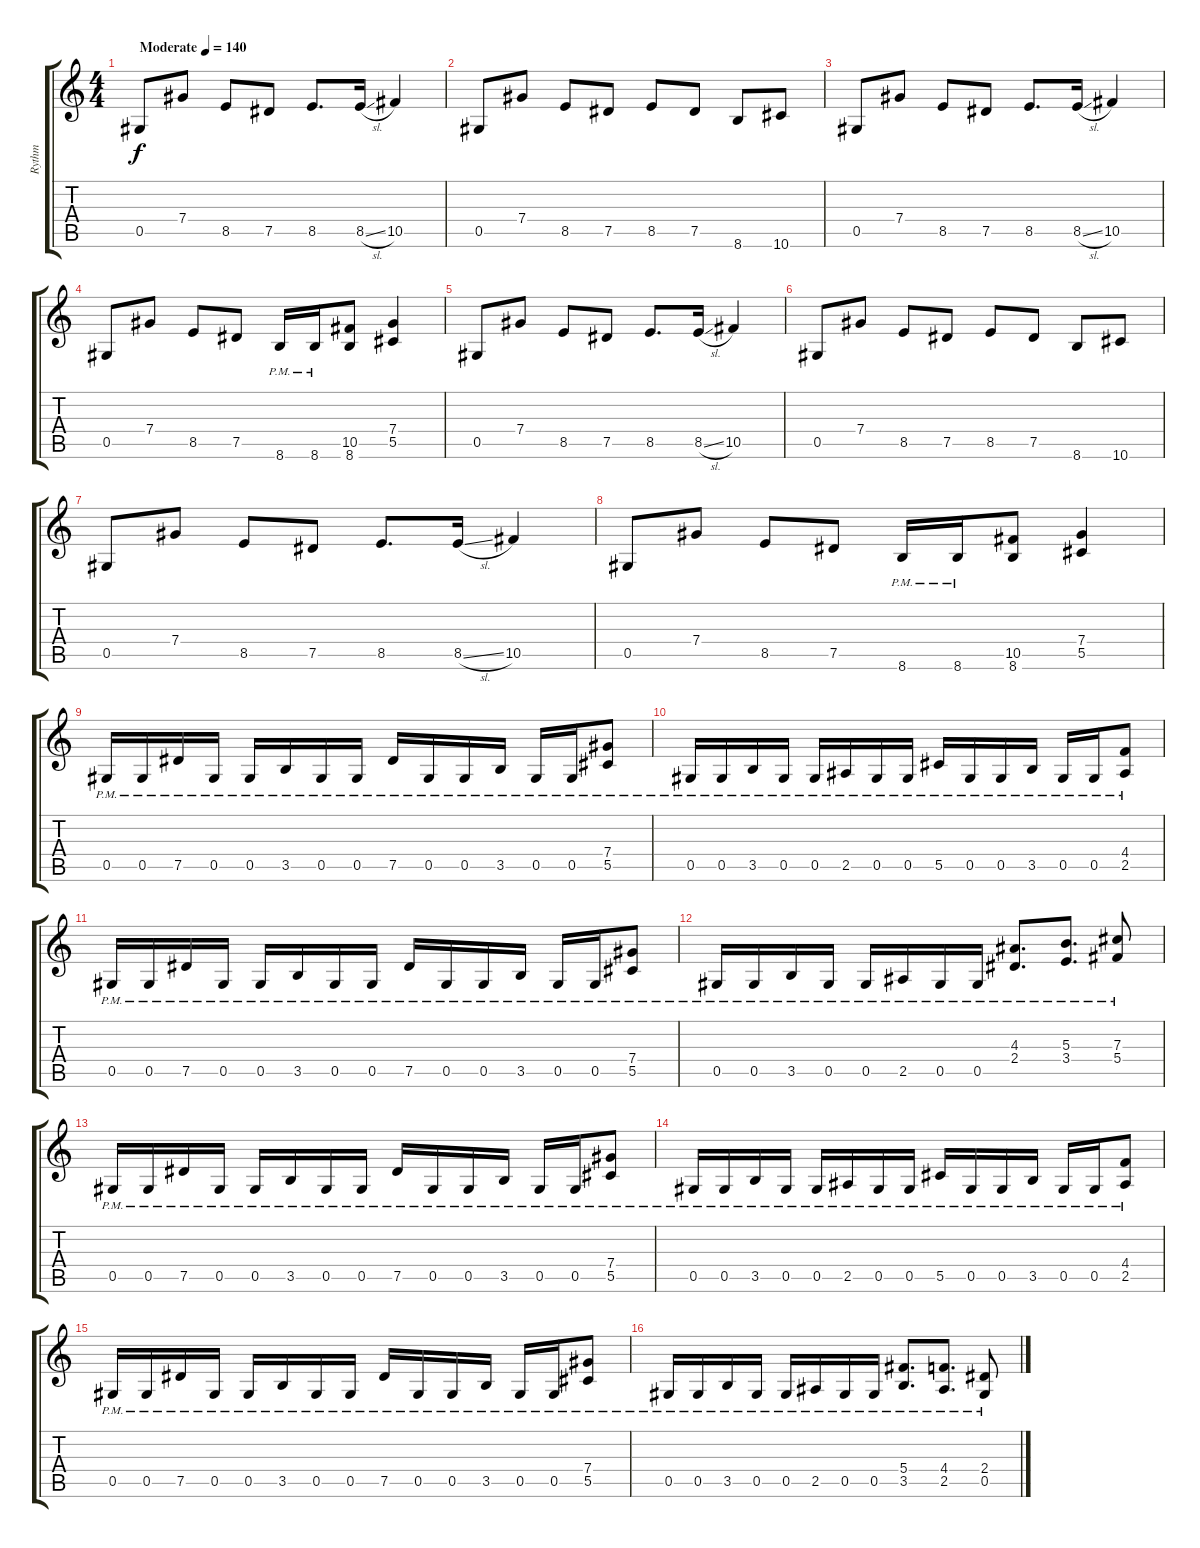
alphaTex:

\track ("Rythm" "Rythm") {instrument overdrivenguitar}
\staff {score tabs}
\tuning (Eb4 Bb3 Gb3 Db3 Ab2 Eb2) {hide}
\ts (4 4)
\tempo (140 "Moderate")
\clef g2
\ks c
0.5.8{dy f instrument overdrivenguitar} 7.4.8 8.5.8 7.5.8 8.5.8{d} 8.5{sl}.16 10.5.4 |
0.5.8 7.4.8 8.5.8 7.5.8 8.5.8 7.5.8 8.6.8 10.6.8 |
0.5.8 7.4.8 8.5.8 7.5.8 8.5.8{d} 8.5{sl}.16 10.5.4 |
0.5.8 7.4.8 8.5.8 7.5.8 8.6{pm}.16 8.6{pm}.16 (10.5 8.6).8 (7.4 5.5).4 |
0.5.8 7.4.8 8.5.8 7.5.8 8.5.8{d} 8.5{sl}.16 10.5.4 |
0.5.8 7.4.8 8.5.8 7.5.8 8.5.8 7.5.8 8.6.8 10.6.8 |
0.5.8 7.4.8 8.5.8 7.5.8 8.5.8{d} 8.5{sl}.16 10.5.4 |
0.5.8 7.4.8 8.5.8 7.5.8 8.6{pm}.16 8.6{pm}.16 (10.5 8.6).8 (7.4 5.5).4 |
0.5{pm}.16 0.5{pm}.16 7.5{pm}.16 0.5{pm}.16 0.5{pm}.16 3.5{pm}.16 0.5{pm}.16 0.5{pm}.16 7.5{pm}.16 0.5{pm}.16 0.5{pm}.16 3.5{pm}.16 0.5{pm}.16 0.5{pm}.16 (7.4{pm} 5.5{pm}).8 |
0.5{pm}.16 0.5{pm}.16 3.5{pm}.16 0.5{pm}.16 0.5{pm}.16 2.5{pm}.16 0.5{pm}.16 0.5{pm}.16 5.5{pm}.16 0.5{pm}.16 0.5{pm}.16 3.5{pm}.16 0.5{pm}.16 0.5{pm}.16 (4.4{pm} 2.5{pm}).8 |
0.5{pm}.16 0.5{pm}.16 7.5{pm}.16 0.5{pm}.16 0.5{pm}.16 3.5{pm}.16 0.5{pm}.16 0.5{pm}.16 7.5{pm}.16 0.5{pm}.16 0.5{pm}.16 3.5{pm}.16 0.5{pm}.16 0.5{pm}.16 (7.4{pm} 5.5{pm}).8 |
0.5{pm}.16 0.5{pm}.16 3.5{pm}.16 0.5{pm}.16 0.5{pm}.16 2.5{pm}.16 0.5{pm}.16 0.5{pm}.16 (4.3{pm} 2.4{pm}).8{d} (5.3{pm} 3.4{pm}).8{d} (7.3{pm} 5.4{pm}).8 |
0.5{pm}.16 0.5{pm}.16 7.5{pm}.16 0.5{pm}.16 0.5{pm}.16 3.5{pm}.16 0.5{pm}.16 0.5{pm}.16 7.5{pm}.16 0.5{pm}.16 0.5{pm}.16 3.5{pm}.16 0.5{pm}.16 0.5{pm}.16 (7.4{pm} 5.5{pm}).8 |
0.5{pm}.16 0.5{pm}.16 3.5{pm}.16 0.5{pm}.16 0.5{pm}.16 2.5{pm}.16 0.5{pm}.16 0.5{pm}.16 5.5{pm}.16 0.5{pm}.16 0.5{pm}.16 3.5{pm}.16 0.5{pm}.16 0.5{pm}.16 (4.4{pm} 2.5{pm}).8 |
0.5{pm}.16 0.5{pm}.16 7.5{pm}.16 0.5{pm}.16 0.5{pm}.16 3.5{pm}.16 0.5{pm}.16 0.5{pm}.16 7.5{pm}.16 0.5{pm}.16 0.5{pm}.16 3.5{pm}.16 0.5{pm}.16 0.5{pm}.16 (7.4{pm} 5.5{pm}).8 |
0.5{pm}.16 0.5{pm}.16 3.5{pm}.16 0.5{pm}.16 0.5{pm}.16 2.5{pm}.16 0.5{pm}.16 0.5{pm}.16 (5.4{pm} 3.5{pm}).8{d} (4.4{pm} 2.5{pm}).8{d} (2.4{pm} 0.5{pm}).8
